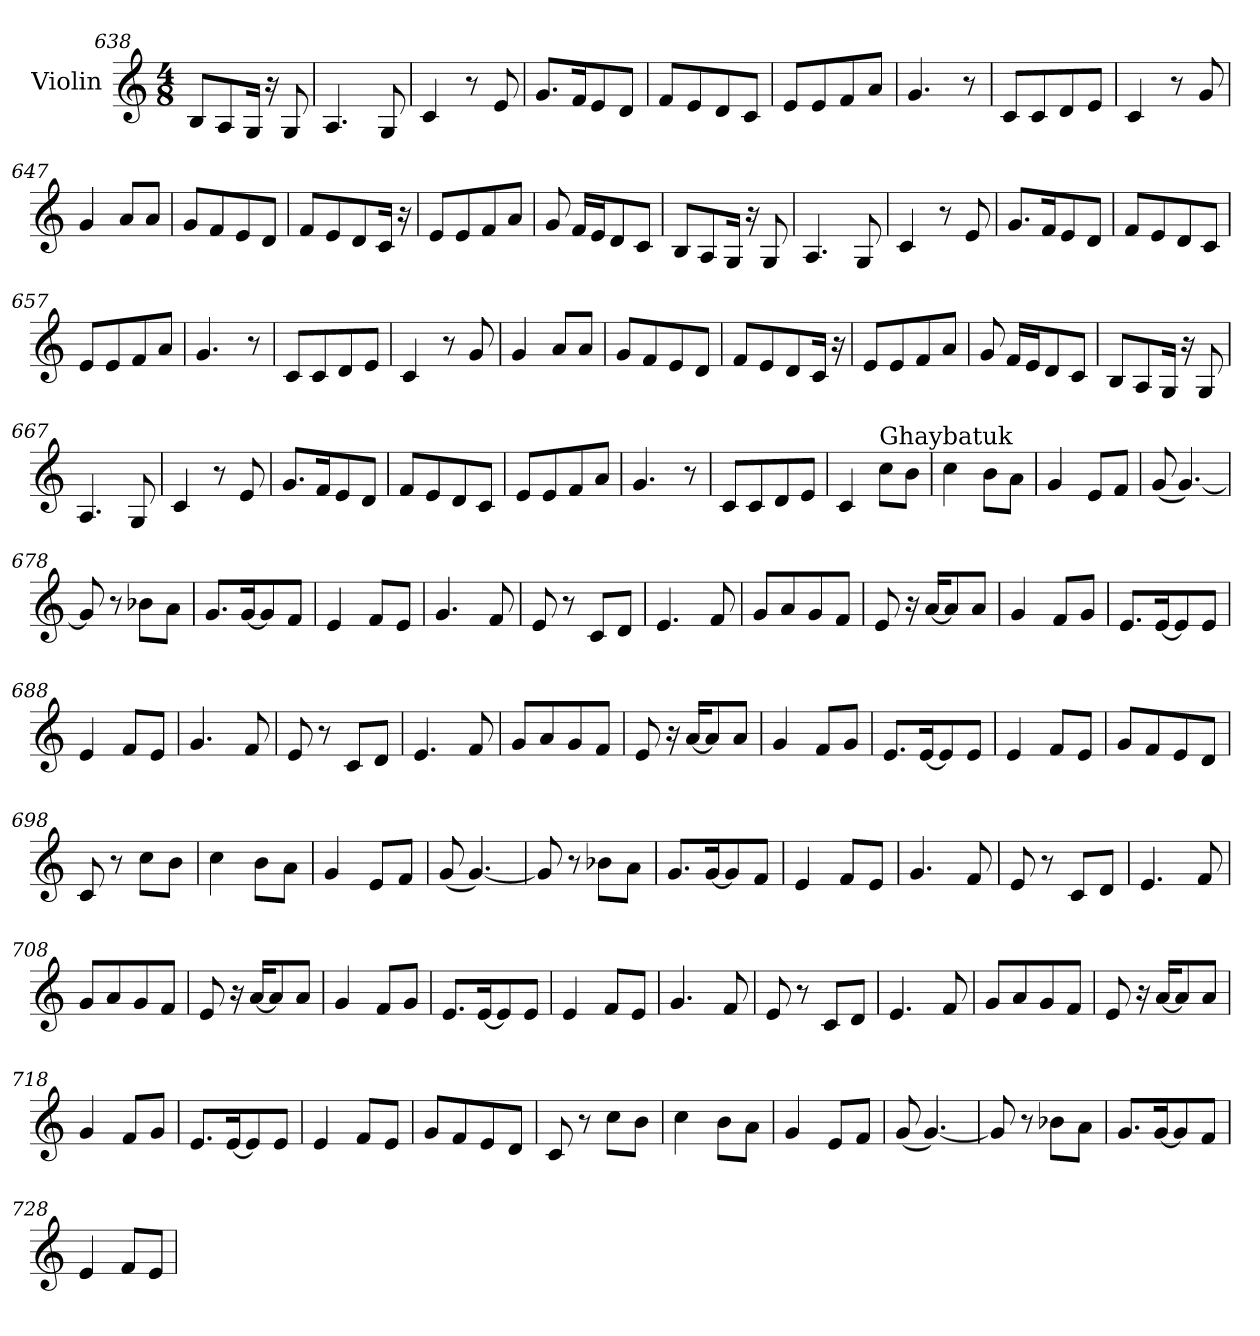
**kern
*part1
*staff1
*I"Violin
!!LO:LB:g=z
*clefG2
*k[]
*M4/8
=638
8B/L
8A/
16G/Jk
16r
8G/
=639
4.A/
8G/
=640
4c/
8r
8e/
=641
8.g/L
16f/K
8e/
8d/J
=642
8f/L
8e/
8d/
8c/J
=643
8e/L
8e/
8f/
8a/J
=644
4.g/
8r
=645
8c/L
8c/
8d/
8e/J
!!LO:LB:g=z
=646
4c/
8r
8g/
=647
4g/
8a/L
8a/J
=648
8g/L
8f/
8e/
8d/J
=649
8f/L
8e/
8d/
16c/Jk
16r
=650
8e/L
8e/
8f/
8a/J
=651
8g/
16f/LL
16e/J
8d/
8c/J
=652
8B/L
8A/
16G/Jk
16r
8G/
!!LO:LB:g=z
=653
4.A/
8G/
=654
4c/
8r
8e/
=655
8.g/L
16f/K
8e/
8d/J
=656
8f/L
8e/
8d/
8c/J
=657
8e/L
8e/
8f/
8a/J
=658
4.g/
8r
=659
8c/L
8c/
8d/
8e/J
=660
4c/
8r
8g/
!!LO:LB:g=z
=661
4g/
8a/L
8a/J
=662
8g/L
8f/
8e/
8d/J
=663
8f/L
8e/
8d/
16c/Jk
16r
=664
8e/L
8e/
8f/
8a/J
=665
8g/
16f/LL
16e/J
8d/
8c/J
=666
8B/L
8A/
16G/Jk
16r
8G/
=667
4.A/
8G/
!!LO:LB:g=z
=668
4c/
8r
8e/
=669
8.g/L
16f/K
8e/
8d/J
=670
8f/L
8e/
8d/
8c/J
=671
8e/L
8e/
8f/
8a/J
=672
4.g/
8r
=673
8c/L
8c/
8d/
8e/J
=674
4c/
!LO:TX:a:t=Ghaybatuk
8cc\L
8b\J
=675
4cc\
8b\L
8a\J
!!LO:PB:g=z
=676
4g/
8e/L
8f/J
=677
(<8g/
[4.g/)
=678
8g/]
8r
8b-X\L
8a\J
=679
8.g/L
[16g/K
8g/]
8f/J
=680
4e/
8f/L
8e/J
=681
4.g/
8f/
=682
8e/
8r
8c/L
8d/J
=683
4.e/
8f/
!!LO:LB:g=z
=684
8g/L
8a/
8g/
8f/J
=685
8e/
16r
[16a/KL
8a/]
8a/J
=686
4g/
8f/L
8g/J
=687
8.e/L
[16e/K
8e/]
8e/J
=688
4e/
8f/L
8e/J
=689
4.g/
8f/
=690
8e/
8r
8c/L
8d/J
=691
4.e/
8f/
!!LO:LB:g=z
=692
8g/L
8a/
8g/
8f/J
=693
8e/
16r
[16a/KL
8a/]
8a/J
=694
4g/
8f/L
8g/J
=695
8.e/L
[16e/K
8e/]
8e/J
=696
4e/
8f/L
8e/J
=697
8g/L
8f/
8e/
8d/J
=698
8c/
8r
8cc\L
8b\J
=699
4cc\
8b\L
8a\J
!!LO:LB:g=z
=700
4g/
8e/L
8f/J
=701
(<8g/
[4.g/)
=702
8g/]
8r
8b-X\L
8a\J
=703
8.g/L
[16g/K
8g/]
8f/J
=704
4e/
8f/L
8e/J
=705
4.g/
8f/
=706
8e/
8r
8c/L
8d/J
=707
4.e/
8f/
!!LO:LB:g=z
=708
8g/L
8a/
8g/
8f/J
=709
8e/
16r
[16a/KL
8a/]
8a/J
=710
4g/
8f/L
8g/J
=711
8.e/L
[16e/K
8e/]
8e/J
=712
4e/
8f/L
8e/J
=713
4.g/
8f/
=714
8e/
8r
8c/L
8d/J
=715
4.e/
8f/
!!LO:LB:g=z
=716
8g/L
8a/
8g/
8f/J
=717
8e/
16r
[16a/KL
8a/]
8a/J
=718
4g/
8f/L
8g/J
=719
8.e/L
[16e/K
8e/]
8e/J
=720
4e/
8f/L
8e/J
=721
8g/L
8f/
8e/
8d/J
=722
8c/
8r
8cc\L
8b\J
=723
4cc\
8b\L
8a\J
!!LO:LB:g=z
=724
4g/
8e/L
8f/J
=725
(<8g/
[4.g/)
=726
8g/]
8r
8b-X\L
8a\J
=727
8.g/L
[16g/K
8g/]
8f/J
=728
4e/
8f/L
8e/J
=
*-
